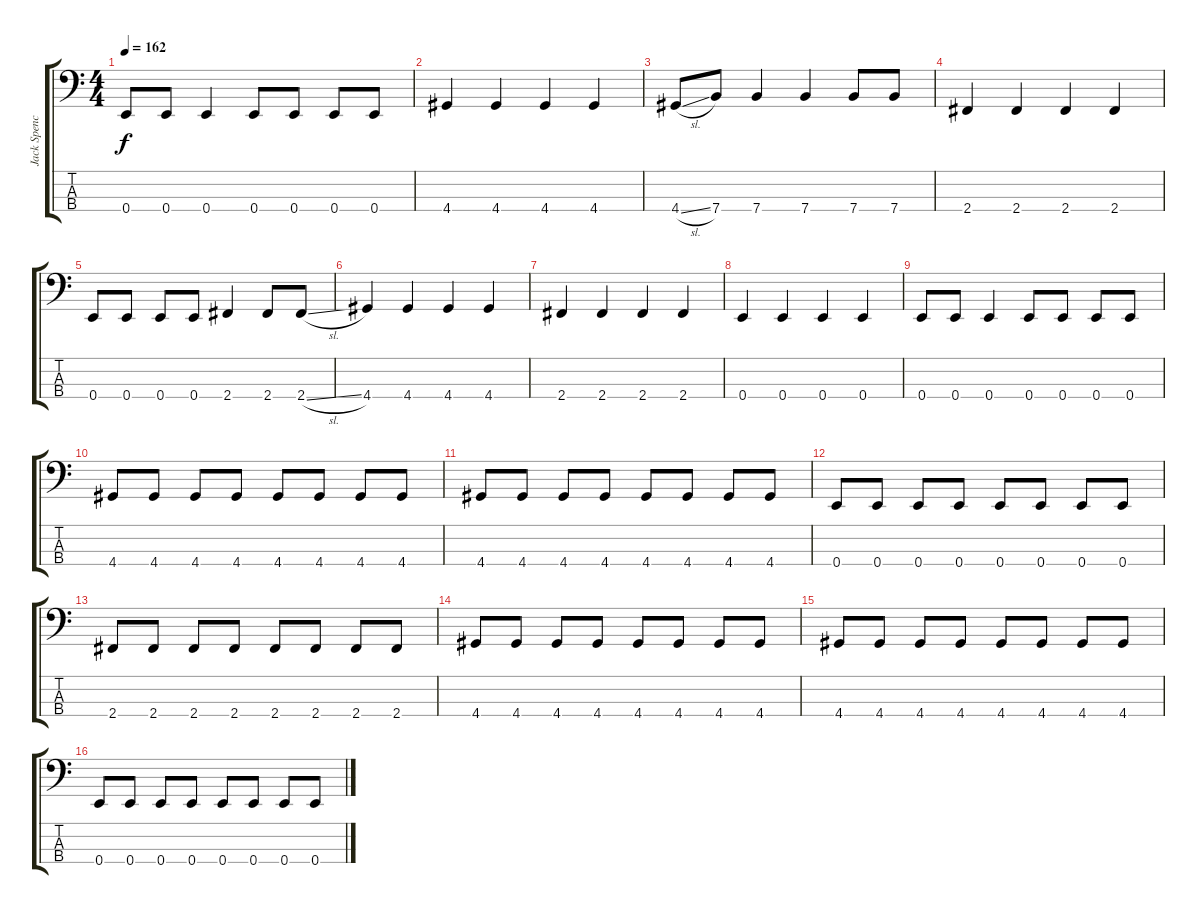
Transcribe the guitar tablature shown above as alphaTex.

\track ("Jack Spence" "Jack Spenc") {instrument electricbasspick}
\staff {score tabs}
\tuning (G2 D2 A1 E1) {hide}
\ts (4 4)
\tempo 162
\clef f4
\ks c
0.4.8{dy f} 0.4.8 0.4.4 0.4.8 0.4.8 0.4.8 0.4.8 |
4.4.4 4.4.4 4.4.4 4.4.4 |
4.4{sl}.8 7.4.8 7.4.4 7.4.4 7.4.8 7.4.8 |
2.4.4 2.4.4 2.4.4 2.4.4 |
0.4.8 0.4.8 0.4.8 0.4.8 2.4.4 2.4.8 2.4{sl}.8 |
4.4.4 4.4.4 4.4.4 4.4.4 |
2.4.4 2.4.4 2.4.4 2.4.4 |
0.4.4 0.4.4 0.4.4 0.4.4 |
0.4.8 0.4.8 0.4.4 0.4.8 0.4.8 0.4.8 0.4.8 |
4.4.8 4.4.8 4.4.8 4.4.8 4.4.8 4.4.8 4.4.8 4.4.8 |
4.4.8 4.4.8 4.4.8 4.4.8 4.4.8 4.4.8 4.4.8 4.4.8 |
0.4.8 0.4.8 0.4.8 0.4.8 0.4.8 0.4.8 0.4.8 0.4.8 |
2.4.8 2.4.8 2.4.8 2.4.8 2.4.8 2.4.8 2.4.8 2.4.8 |
4.4.8 4.4.8 4.4.8 4.4.8 4.4.8 4.4.8 4.4.8 4.4.8 |
4.4.8 4.4.8 4.4.8 4.4.8 4.4.8 4.4.8 4.4.8 4.4.8 |
0.4.8 0.4.8 0.4.8 0.4.8 0.4.8 0.4.8 0.4.8 0.4.8
